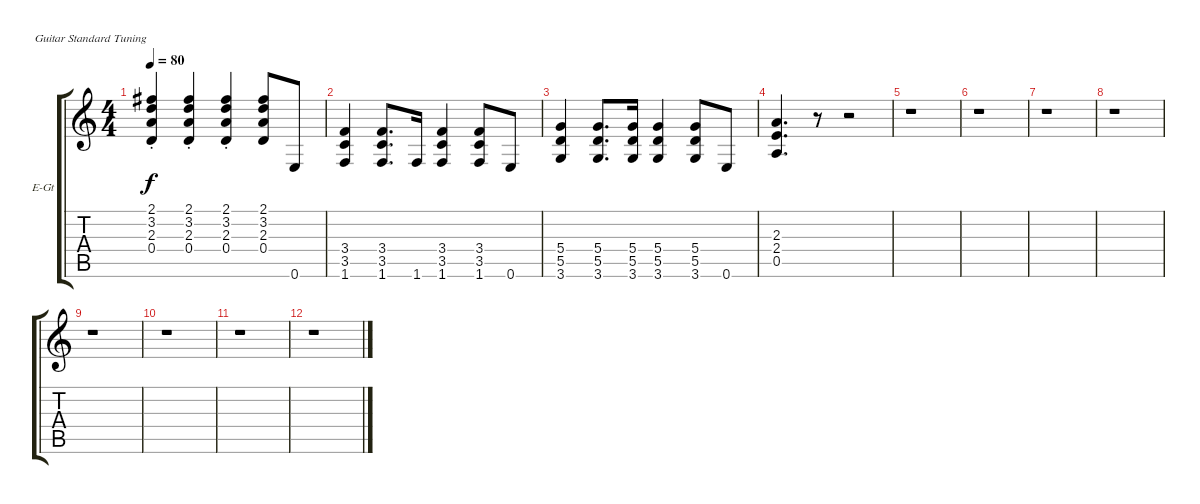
\bracketExtendMode groupsimilarinstruments
\firstSystemTrackNameOrientation horizontal
\otherSystemsTrackNameOrientation horizontal
\track ("Guitar 2" "E-Gt") {instrument overdrivenguitar}
\staff {score tabs}
\tuning (E4 B3 G3 D3 A2 E2)
\ts (4 4)
\tempo 80
\clef g2
\ks c
(3.2 2.3{st} 0.4 2.1).4{dy f} (3.2 2.3{st} 0.4 2.1).4 (3.2 2.3{st} 0.4 2.1).4 (3.2 2.3 0.4 2.1).8 0.6.8 |
(3.4 3.5 1.6).4 (3.4 3.5 1.6).8{d} 1.6.16 (3.4 3.5 1.6).4 (3.4 3.5 1.6).8 0.6.8 |
(5.4 5.5 3.6).4 (5.4 5.5 3.6).8{d} (5.4 5.5 3.6).16 (5.4 5.5 3.6).4 (5.4 5.5 3.6).8 0.6.8 |
(2.3 2.4 0.5).4{d} r.8 r.2 |
r.1 |
r.1 |
r.1 |
r.1 |
r.1 |
r.1 |
r.1 |
r.1
